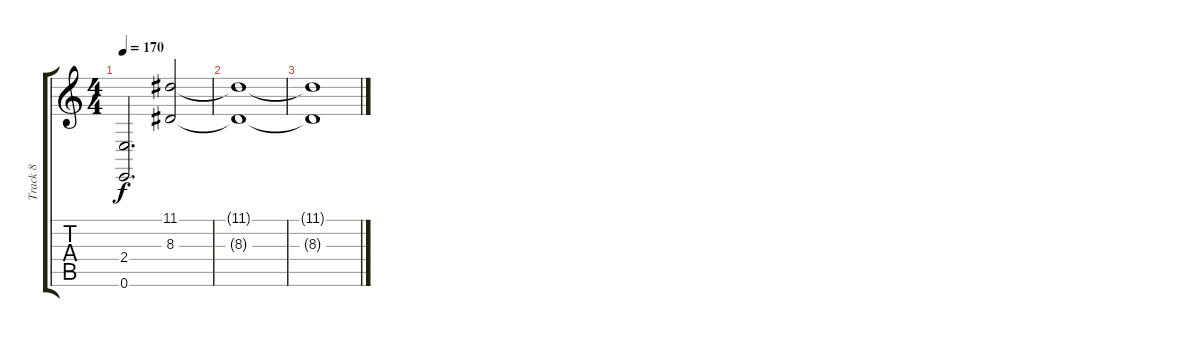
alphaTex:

\track ("Track 8" "Track 8") {instrument stringensemble1}
\staff {score tabs}
\tuning (E4 B3 G3 D3 A2 E2) {hide}
\ts (4 4)
\tempo 170
\clef g2
\ks c
(2.4 0.6{t}).2{d dy f} (11.1 8.3).2 |
(11.1{t} 8.3{t}).1 |
(11.1{t} 8.3{t}).1
